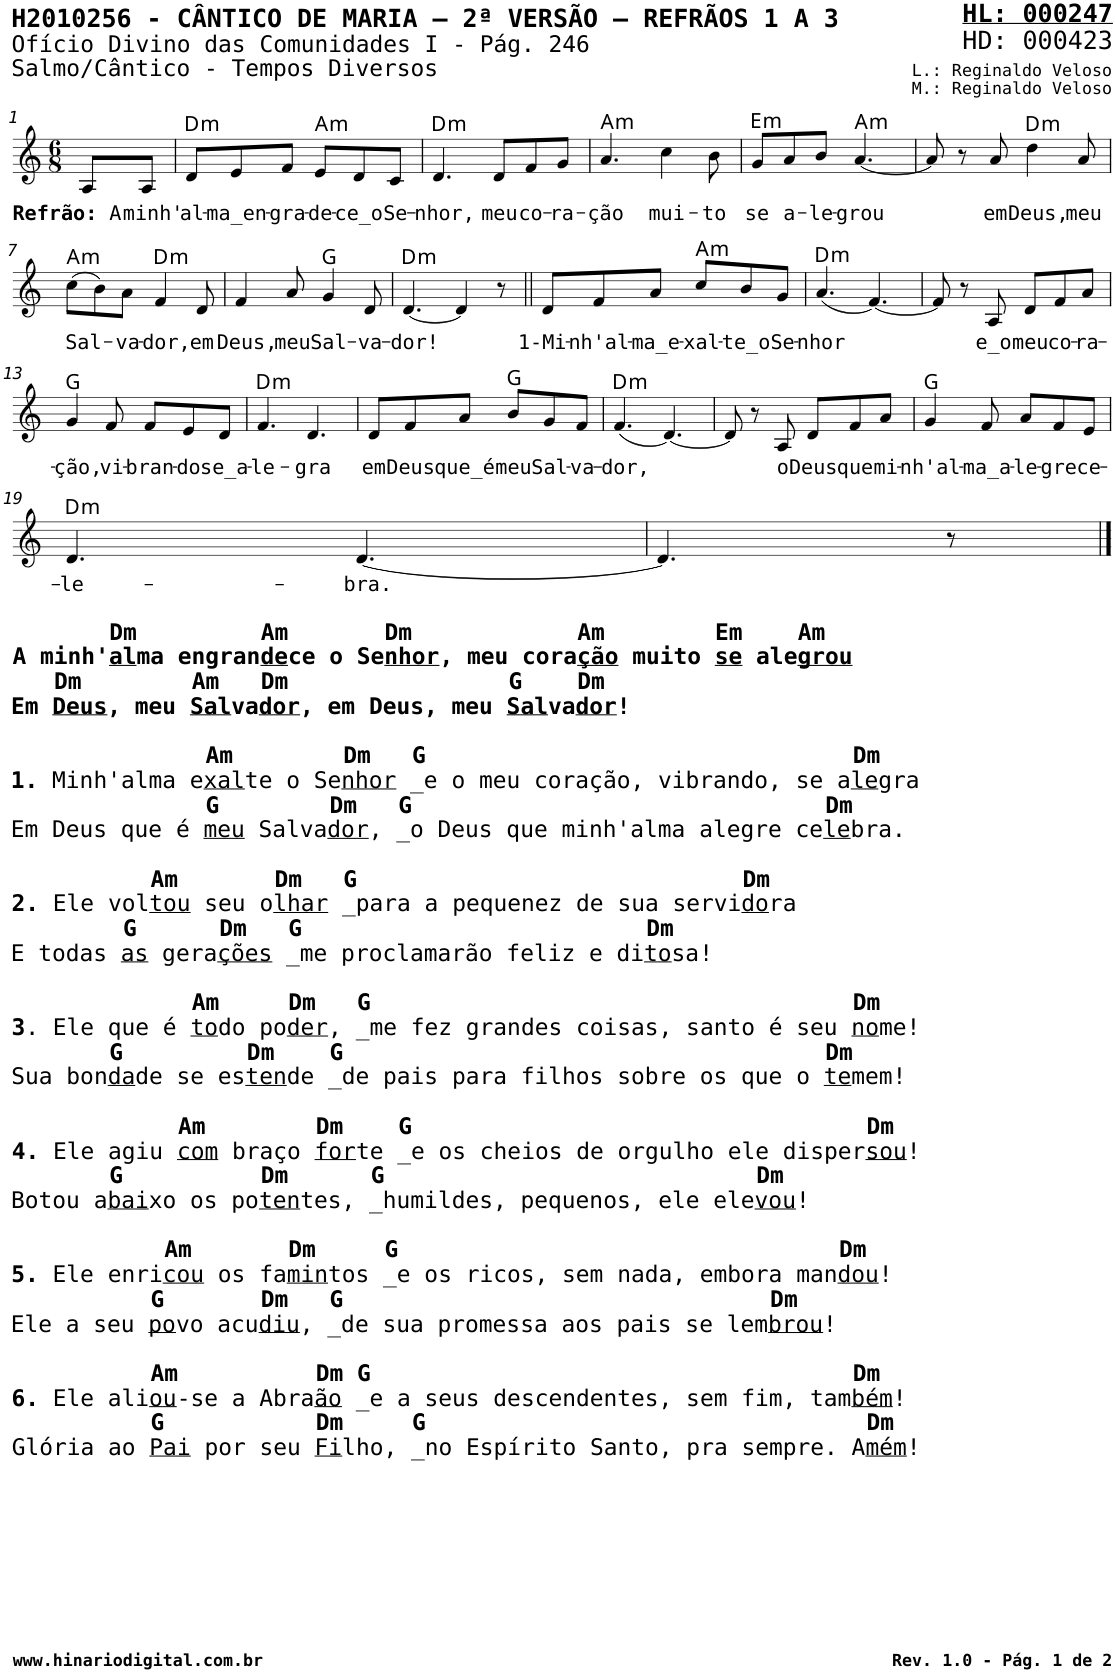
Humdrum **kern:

**kern	**text	**harte
*part1	*part1	*part1
*staff1	*staff1	*
*I"Voz	*	*
*I'V	*	*
*stria5	*	*
*clefG2	*	*
*k[]	*	*
*M6/8	*	*
=1	=1	=1
!	!LO:LY:b	!
8A/L	Refrão: A	.
!	!LO:LY:b	!
8A/J	minh'	.
=2	=2	=2
!	!LO:LY:b	!LO:H:kt=m
8d/L	al-	D:min
!	!LO:LY:b	!
8e/	-ma_en-	.
!	!LO:LY:b	!
8f/J	-gra-	.
!	!LO:LY:b	!LO:H:kt=m
8e/L	-de-	A:min
!	!LO:LY:b	!
8d/	-ce_o	.
!	!LO:LY:b	!
8c/J	Se-	.
=3	=3	=3
!	!LO:LY:b	!LO:H:kt=m
4.d/	-nhor,	D:min
!	!LO:LY:b	!
8d/L	meu	.
!	!LO:LY:b	!
8f/	co-	.
!	!LO:LY:b	!
8g/J	-ra-	.
=4	=4	=4
!	!LO:LY:b	!LO:H:kt=m
4.a/	-ção	A:min
!	!LO:LY:b	!
4cc\	mui-	.
!	!LO:LY:b	!
8b\	-to	.
=5	=5	=5
!	!LO:LY:b	!LO:H:kt=m
8g/L	se	E:min
!	!LO:LY:b	!
8a/	a-	.
!	!LO:LY:b	!
8b/J	-le-	.
!	!LO:LY:b	!LO:H:kt=m
[4.a/	-grou	A:min
=6	=6	=6
8a/]	.	.
8r	.	.
!	!LO:LY:b	!
8a/	em	.
!	!LO:LY:b	!LO:H:kt=m
4dd\	Deus,	D:min
!	!LO:LY:b	!
8a/	meu	.
!!LO:LB:g=z
=7	=7	=7
!	!LO:LY:b	!LO:H:kt=m
(8cc\L	Sal-	A:min
8b\)	.	.
!	!LO:LY:b	!
8a\J	-va-	.
!	!LO:LY:b	!LO:H:kt=m
4f/	-dor,	D:min
!	!LO:LY:b	!
8d/	em	.
=8	=8	=8
!	!LO:LY:b	!
4f/	Deus,	.
!	!LO:LY:b	!
8a/	meu	.
!	!LO:LY:b	!
4g/	Sal-	G:maj
!	!LO:LY:b	!
8d/	-va-	.
=9	=9	=9
!	!LO:LY:b	!LO:H:kt=m
[4.d/	-dor!	D:min
4d/]	.	.
8r	.	.
=10||	=10||	=10||
!	!LO:LY:b	!
8d/L	1-Mi-	.
!	!LO:LY:b	!
8f/	-nh'al-	.
!	!LO:LY:b	!
8a/J	-ma_e-	.
!	!LO:LY:b	!LO:H:kt=m
8cc/L	-xal-	A:min
!	!LO:LY:b	!
8b/	-te_o	.
!	!LO:LY:b	!
8g/J	Se-	.
=11	=11	=11
!	!LO:LY:b	!LO:H:kt=m
(4.a/	-nhor	D:min
[4.f/)	.	.
=12	=12	=12
8f/]	.	.
8r	.	.
!	!LO:LY:b	!
8A/	e_o	.
!	!LO:LY:b	!
8d/L	meu	.
!	!LO:LY:b	!
8f/	co-	.
!	!LO:LY:b	!
8a/J	-ra-	.
!!LO:LB:g=z
=13	=13	=13
!	!LO:LY:b	!
4g/	-ção,	G:maj
!	!LO:LY:b	!
8f/	vi-	.
!	!LO:LY:b	!
8f/L	-bran-	.
!	!LO:LY:b	!
8e/	-do	.
!	!LO:LY:b	!
8d/J	se_a-	.
=14	=14	=14
!	!LO:LY:b	!LO:H:kt=m
4.f/	-le-	D:min
!	!LO:LY:b	!
4.d/	-gra	.
=15	=15	=15
!	!LO:LY:b	!
8d/L	em	.
!	!LO:LY:b	!
8f/	Deus	.
!	!LO:LY:b	!
8a/J	que_é	.
!	!LO:LY:b	!
8b/L	meu	G:maj
!	!LO:LY:b	!
8g/	Sal-	.
!	!LO:LY:b	!
8f/J	-va-	.
=16	=16	=16
!	!LO:LY:b	!LO:H:kt=m
(4.f/	-dor,	D:min
[4.d/)	.	.
=17	=17	=17
8d/]	.	.
8r	.	.
!	!LO:LY:b	!
8A/	o	.
!	!LO:LY:b	!
8d/L	Deus	.
!	!LO:LY:b	!
8f/	que	.
!	!LO:LY:b	!
8a/J	mi-	.
=18	=18	=18
!	!LO:LY:b	!
4g/	-nh'al-	G:maj
!	!LO:LY:b	!
8f/	-ma_a-	.
!	!LO:LY:b	!
8a/L	-le-	.
!	!LO:LY:b	!
8f/	-gre	.
!	!LO:LY:b	!
8e/J	ce-	.
!!LO:LB:g=z
=19	=19	=19
!LO:TX:b:B:t=Dm         Am       Dm            Am        Em    Am	!	!
!LO:TX:b:t=A minh'	!	!
!LO:TX:b:t=al	!	!
!LO:TX:b:t=ma engran	!	!
!LO:TX:b:t=de	!	!
!LO:TX:b:t=ce o Se	!	!
!LO:TX:b:t=nhor	!	!
!LO:TX:b:t=, meu cora	!	!
!LO:TX:b:t=ção	!	!
!LO:TX:b:t=muito	!	!
!LO:TX:b:t=se	!	!
!LO:TX:b:t=ale	!	!
!LO:TX:b:t=grou	!	!
!LO:TX:b:t=Dm        Am   Dm                G    Dm	!	!
!LO:TX:b:t=Em	!	!
!LO:TX:b:t=Deus	!	!
!LO:TX:b:t=, meu	!	!
!LO:TX:b:t=Sal	!	!
!LO:TX:b:t=va	!	!
!LO:TX:b:t=dor	!	!
!LO:TX:b:t=, em Deus, meu	!	!
!LO:TX:b:t=Sal	!	!
!LO:TX:b:t=va	!	!
!LO:TX:b:t=dor	!	!
!LO:TX:b:t=!	!	!
!LO:TX:b:t=Am        Dm   G                               Dm	!	!
!LO:TX:b:t=1.	!	!
!LO:TX:b:t=Minh'alma e	!	!
!LO:TX:b:t=xal	!	!
!LO:TX:b:t=te o Se	!	!
!LO:TX:b:t=nhor	!	!
!LO:TX:b:t=_e o meu coração, vibrando, se a	!	!
!LO:TX:b:t=le	!	!
!LO:TX:b:t=gra	!	!
!LO:TX:b:B:t=G        Dm   G                              Dm	!	!
!LO:TX:b:t=Em Deus que é	!	!
!LO:TX:b:t=meu	!	!
!LO:TX:b:t=Salva	!	!
!LO:TX:b:t=dor	!	!
!LO:TX:b:t=, _o Deus que minh'alma alegre ce	!	!
!LO:TX:b:t=le	!	!
!LO:TX:b:t=bra.	!	!
!LO:TX:b:B:t=Am       Dm   G                            Dm	!	!
!LO:TX:b:t=2.	!	!
!LO:TX:b:t=Ele vol	!	!
!LO:TX:b:t=tou	!	!
!LO:TX:b:t=seu o	!	!
!LO:TX:b:t=lhar	!	!
!LO:TX:b:t=_para a pequenez de sua servi	!	!
!LO:TX:b:t=do	!	!
!LO:TX:b:t=ra	!	!
!LO:TX:b:B:t=G      Dm   G                         Dm	!	!
!LO:TX:b:t=E todas	!	!
!LO:TX:b:t=as	!	!
!LO:TX:b:t=gera	!	!
!LO:TX:b:t=ções	!	!
!LO:TX:b:t=_me proclamarão feliz e di	!	!
!LO:TX:b:t=to	!	!
!LO:TX:b:t=sa!	!	!
!LO:TX:b:B:t=Am     Dm   G                                   Dm	!	!
!LO:TX:b:t=3	!	!
!LO:TX:b:t=. Ele que é	!	!
!LO:TX:b:t=to	!	!
!LO:TX:b:t=do po	!	!
!LO:TX:b:t=der	!	!
!LO:TX:b:t=, _me fez grandes coisas, santo é seu	!	!
!LO:TX:b:t=no	!	!
!LO:TX:b:t=me!	!	!
!LO:TX:b:B:t=G         Dm    G                                   Dm	!	!
!LO:TX:b:t=Sua bon	!	!
!LO:TX:b:t=da	!	!
!LO:TX:b:t=de se es	!	!
!LO:TX:b:t=ten	!	!
!LO:TX:b:t=de _de pais para filhos sobre os que o	!	!
!LO:TX:b:t=te	!	!
!LO:TX:b:t=mem!	!	!
!LO:TX:b:B:t=Am        Dm    G                                 Dm	!	!
!LO:TX:b:t=4.	!	!
!LO:TX:b:t=Ele agiu	!	!
!LO:TX:b:t=com	!	!
!LO:TX:b:t=braço	!	!
!LO:TX:b:t=for	!	!
!LO:TX:b:t=te _e os cheios de orgulho ele disper	!	!
!LO:TX:b:t=sou	!	!
!LO:TX:b:t=!	!	!
!LO:TX:b:B:t=G          Dm      G                           Dm	!	!
!LO:TX:b:t=Botou a	!	!
!LO:TX:b:t=bai	!	!
!LO:TX:b:t=xo os po	!	!
!LO:TX:b:t=ten	!	!
!LO:TX:b:t=tes, _humildes, pequenos, ele ele	!	!
!LO:TX:b:t=vou	!	!
!LO:TX:b:t=!	!	!
!LO:TX:b:B:t=Am       Dm     G                                Dm	!	!
!LO:TX:b:t=5.	!	!
!LO:TX:b:t=Ele enri	!	!
!LO:TX:b:t=cou	!	!
!LO:TX:b:t=os fa	!	!
!LO:TX:b:t=min	!	!
!LO:TX:b:t=tos _e os ricos, sem nada, embora man	!	!
!LO:TX:b:t=dou	!	!
!LO:TX:b:t=!	!	!
!LO:TX:b:B:t=G       Dm   G                               Dm	!	!
!LO:TX:b:t=Ele a seu	!	!
!LO:TX:b:t=po	!	!
!LO:TX:b:t=vo acu	!	!
!LO:TX:b:t=diu	!	!
!LO:TX:b:t=, _de sua promessa aos pais se lem	!	!
!LO:TX:b:t=brou	!	!
!LO:TX:b:t=!	!	!
!LO:TX:b:B:t=Am          Dm G                                   Dm	!	!
!LO:TX:b:t=6.	!	!
!LO:TX:b:t=Ele ali	!	!
!LO:TX:b:t=ou	!	!
!LO:TX:b:t=-se a Abra	!	!
!LO:TX:b:t=ão	!	!
!LO:TX:b:t=_e a seus descendentes, sem fim, tam	!	!
!LO:TX:b:t=bém	!	!
!LO:TX:b:t=!	!	!
!LO:TX:b:B:t=G           Dm     G                                Dm	!	!
!LO:TX:b:t=Glória ao	!	!
!LO:TX:b:t=Pai	!	!
!LO:TX:b:t=por seu	!	!
!LO:TX:b:t=Fi	!	!
!LO:TX:b:t=lho, _no Espírito Santo, pra sempre. A	!	!
!LO:TX:b:t=mém	!	!
!LO:TX:b:t=!	!	!
!	!LO:LY:b	!LO:H:kt=m
4.d/	-le-	D:min
!	!LO:LY:b	!
[4.d/	-bra.	.
=20	=20	=20
4.d/]	.	.
8r	.	.
==	==	==
*-	*-	*-
